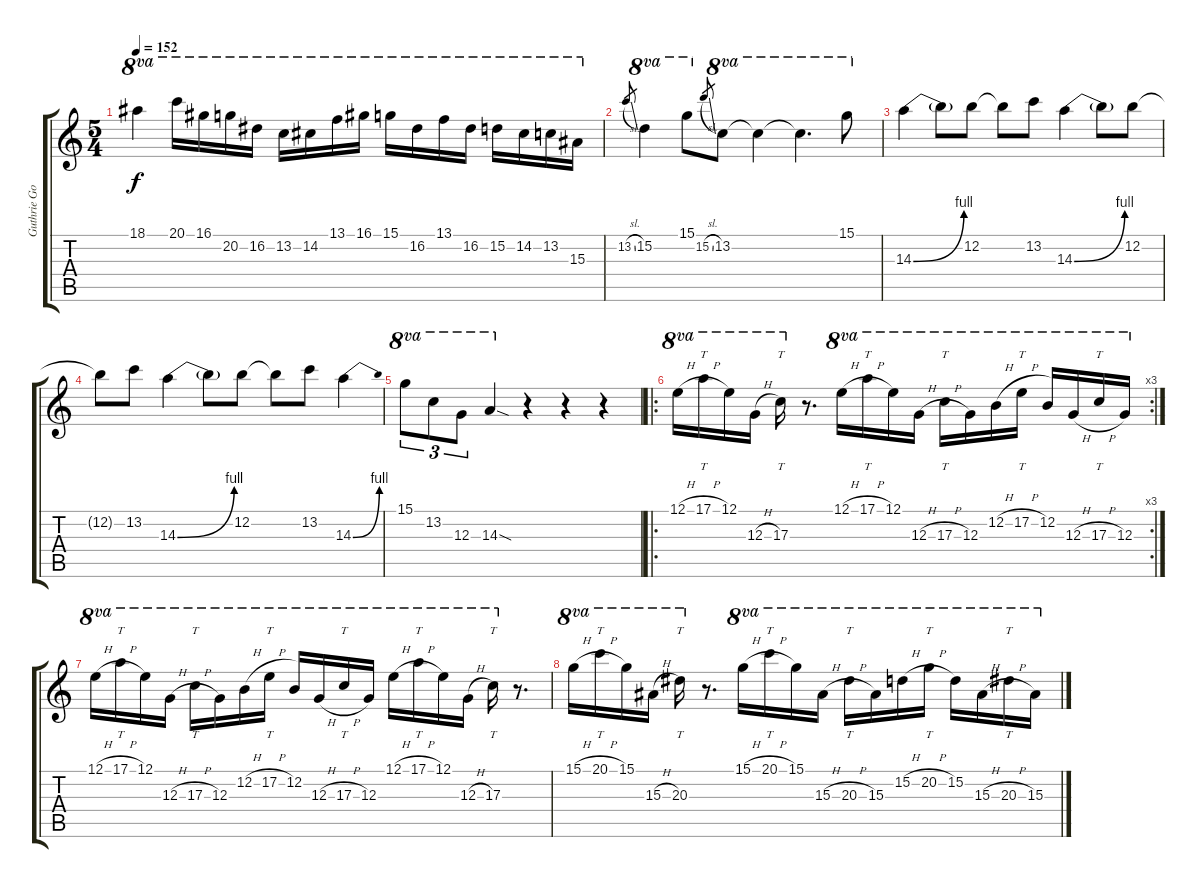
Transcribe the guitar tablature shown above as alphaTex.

\track ("Guthrie Govan" "Guthrie Go") {instrument overdrivenguitar}
\staff {score tabs}
\tuning (E4 B3 G3 D3 A2 E2) {hide}
\ts (5 4)
\tempo 152
\clef g2
\ks c
18.1{t}.4{ot 8va dy f} 20.1.16{ot 8va} 16.1.16{ot 8va} 20.2.16{ot 8va} 16.2.16{ot 8va} 13.2.16{ot 8va} 14.2.16{ot 8va} 13.1.16{ot 8va} 16.1.16{ot 8va} 15.1.16{ot 8va} 16.2.16{ot 8va} 13.1.16{ot 8va} 16.2.16{ot 8va} 15.2.16{ot 8va} 14.2.16{ot 8va} 13.2.16{ot 8va} 15.3.16{ot 8va} |
13.2{sl}.8{gr} 15.2.4{ot 8va} 15.1.8{ot 8va} 15.2{sl}.8{gr} 13.2.8{ot 8va} 13.2{t}.4{ot 8va} 13.2{t}.4{d ot 8va} 15.1.8{ot 8va} |
14.3{be (bend 0 0 60 4)}.4 14.3{t}.8 12.2.8 12.2{t}.8 13.2.8 14.3{be (bend 0 0 60 4)}.4 14.3{t}.8 12.2.8 |
12.2{t}.8 13.2.8 14.3{be (bend 0 0 60 4)}.4 14.3{t}.8 12.2.8 12.2{t}.8 13.2.8 14.3{be (bend 0 0 60 4)}.4 |
15.1.8{tu (3 2) ot 8va} 13.2.8{tu (3 2) ot 8va} 12.3.8{tu (3 2) ot 8va} 14.3{sod}.4{ot 8va} r.4 r.4 r.4 |
\ro
\rc 3
12.1{h}.16{ot 8va} 17.1{h}.16{tt ot 8va} 12.1.16{ot 8va} 12.3{h}.16{ot 8va} 17.3.16{tt ot 8va} r.8{d} 12.1{h}.16{ot 8va} 17.1{h}.16{tt ot 8va} 12.1.16{ot 8va} 12.3{h}.16{ot 8va} 17.3{h}.16{tt ot 8va} 12.3.16{ot 8va} 12.2{h}.16{ot 8va} 17.2{h}.16{tt ot 8va} 12.2.16{ot 8va} 12.3{h}.16{ot 8va} 17.3{h}.16{tt ot 8va} 12.3.16{ot 8va} |
12.1{h}.16{ot 8va} 17.1{h}.16{tt ot 8va} 12.1.16{ot 8va} 12.3{h}.16{ot 8va} 17.3{h}.16{tt ot 8va} 12.3.16{ot 8va} 12.2{h}.16{ot 8va} 17.2{h}.16{tt ot 8va} 12.2.16{ot 8va} 12.3{h}.16{ot 8va} 17.3{h}.16{tt ot 8va} 12.3.16{ot 8va} 12.1{h}.16{ot 8va} 17.1{h}.16{tt ot 8va} 12.1.16{ot 8va} 12.3{h}.16{ot 8va} 17.3.16{tt ot 8va} r.8{d} |
15.1{h}.16{ot 8va} 20.1{h}.16{tt ot 8va} 15.1.16{ot 8va} 15.3{h}.16{ot 8va} 20.3.16{tt ot 8va} r.8{d} 15.1{h}.16{ot 8va} 20.1{h}.16{tt ot 8va} 15.1.16{ot 8va} 15.3{h}.16{ot 8va} 20.3{h}.16{tt ot 8va} 15.3.16{ot 8va} 15.2{h}.16{ot 8va} 20.2{h}.16{tt ot 8va} 15.2.16{ot 8va} 15.3{h}.16{ot 8va} 20.3{h}.16{tt ot 8va} 15.3.16{ot 8va}
